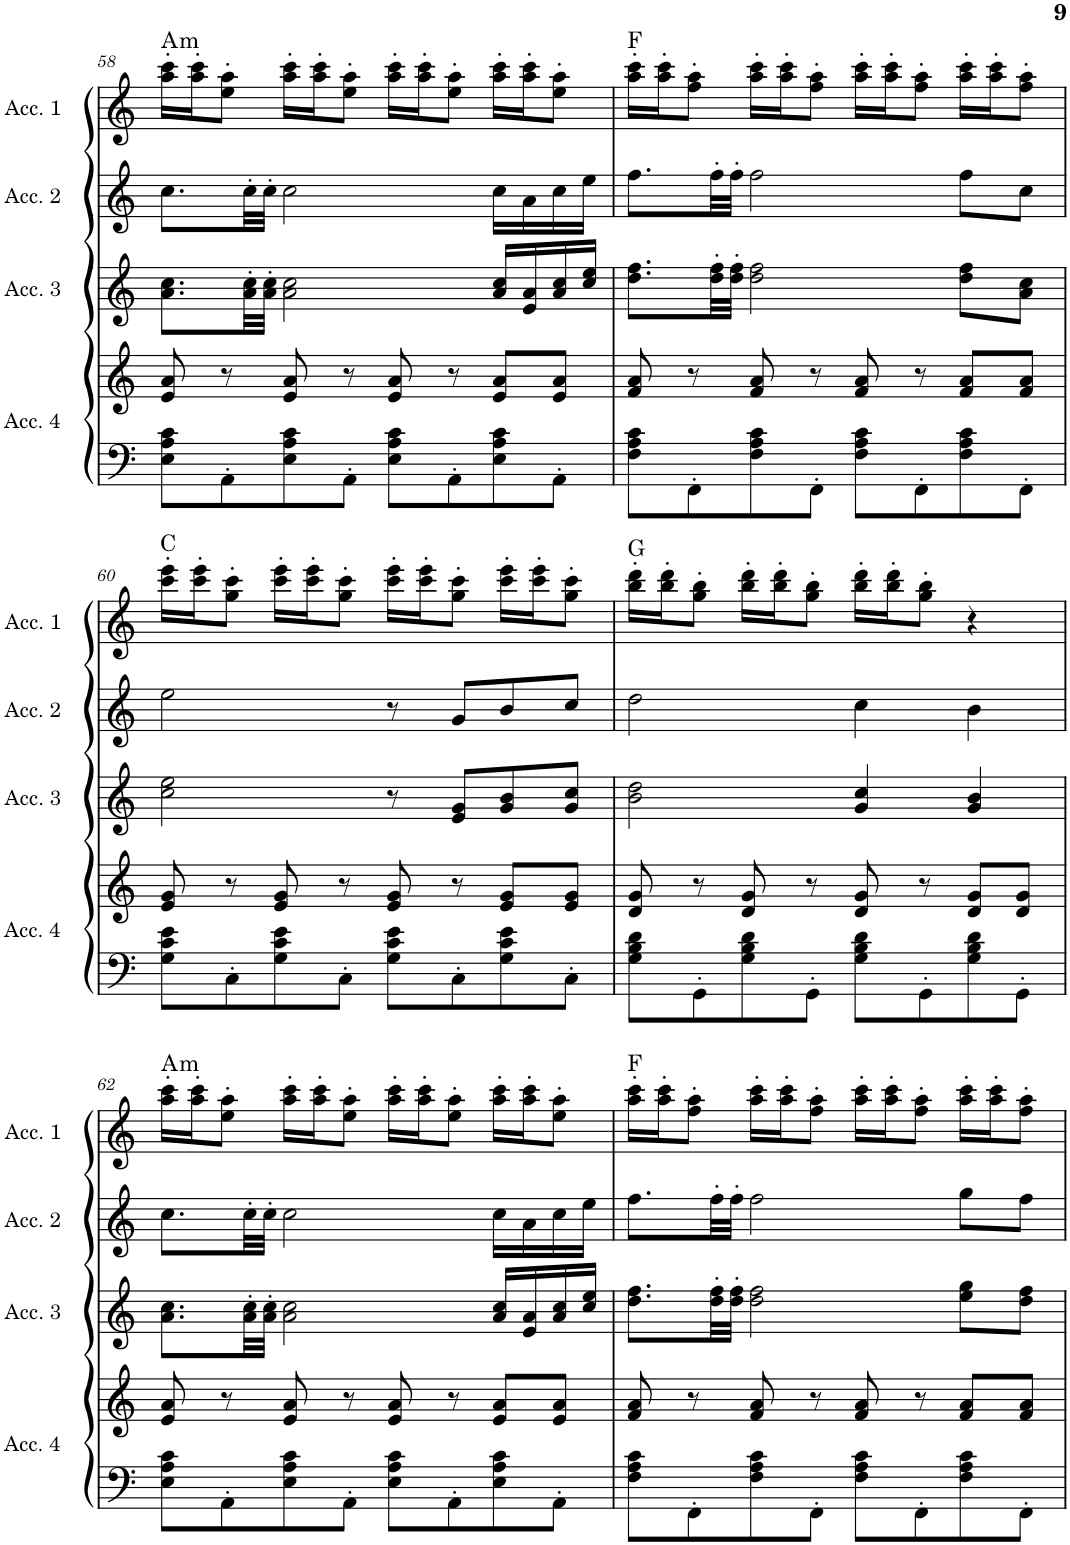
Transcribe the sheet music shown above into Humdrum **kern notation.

**kern	**kern	**kern	**kern	**kern	**harte
*part4	*part4	*part3	*part2	*part1	*part1
*staff5	*staff4	*staff3	*staff2	*staff1	*
*I"Accordion 4	*	*I"Accordion 3	*I"Accordion 2	*I"Accordion 1	*
*I'Acc. 4	*	*I'Acc. 3	*I'Acc. 2	*I'Acc. 1	*
!!LO:PB:g=z
*clefF4	*clefG2	*clefG2	*clefG2	*clefG2	*
*	*	*Trd7c12	*	*	*
*k[]	*k[]	*k[]	*k[]	*k[]	*
*M4/4	*M4/4	*M4/4	*M4/4	*M4/4	*
=58	=58	=58	=58	=58	=58
!	!	!	!	!	!LO:H:kt=m
8E\ 8A\ 8c\L	8e/ 8a/	8.a\ 8.cc\L	8.cc\L	16aa\' 16ccc\'LL	A:min
.	.	.	.	16aa\' 16ccc\'J	.
8AA'\	8r	.	.	8ee\' 8aa\'J	.
.	.	32a\' 32cc\'LL	32cc'\LL	.	.
.	.	32a\' 32cc\'JJJ	32cc'\JJJ	.	.
8E\ 8A\ 8c\	8e/ 8a/	2a\ 2cc\	2cc\	16aa\' 16ccc\'LL	.
.	.	.	.	16aa\' 16ccc\'J	.
8AA'\J	8r	.	.	8ee\' 8aa\'J	.
8E\ 8A\ 8c\L	8e/ 8a/	.	.	16aa\' 16ccc\'LL	.
.	.	.	.	16aa\' 16ccc\'J	.
8AA'\	8r	.	.	8ee\' 8aa\'J	.
8E\ 8A\ 8c\	8e/ 8a/L	16a/ 16cc/LL	16cc\LL	16aa\' 16ccc\'LL	.
.	.	16e/ 16a/	16a\	16aa\' 16ccc\'J	.
8AA'\J	8e/ 8a/J	16a/ 16cc/	16cc\	8ee\' 8aa\'J	.
.	.	16cc/ 16ee/JJ	16ee\JJ	.	.
=59	=59	=59	=59	=59	=59
8F\ 8A\ 8c\L	8f/ 8a/	8.dd\ 8.ff\L	8.ff\L	16aa\' 16ccc\'LL	F:maj
.	.	.	.	16aa\' 16ccc\'J	.
8FF'\	8r	.	.	8ff\' 8aa\'J	.
.	.	32dd\' 32ff\'LL	32ff'\LL	.	.
.	.	32dd\' 32ff\'JJJ	32ff'\JJJ	.	.
8F\ 8A\ 8c\	8f/ 8a/	2dd\ 2ff\	2ff\	16aa\' 16ccc\'LL	.
.	.	.	.	16aa\' 16ccc\'J	.
8FF'\J	8r	.	.	8ff\' 8aa\'J	.
8F\ 8A\ 8c\L	8f/ 8a/	.	.	16aa\' 16ccc\'LL	.
.	.	.	.	16aa\' 16ccc\'J	.
8FF'\	8r	.	.	8ff\' 8aa\'J	.
8F\ 8A\ 8c\	8f/ 8a/L	8dd\ 8ff\L	8ff\L	16aa\' 16ccc\'LL	.
.	.	.	.	16aa\' 16ccc\'J	.
8FF'\J	8f/ 8a/J	8a\ 8cc\J	8cc\J	8ff\' 8aa\'J	.
!!LO:LB:g=z
=60	=60	=60	=60	=60	=60
8G\ 8c\ 8e\L	8e/ 8g/	2cc\ 2ee\	2ee\	16ccc\' 16eee\'LL	C:maj
.	.	.	.	16ccc\' 16eee\'J	.
8C'\	8r	.	.	8gg\' 8ccc\'J	.
8G\ 8c\ 8e\	8e/ 8g/	.	.	16ccc\' 16eee\'LL	.
.	.	.	.	16ccc\' 16eee\'J	.
8C'\J	8r	.	.	8gg\' 8ccc\'J	.
8G\ 8c\ 8e\L	8e/ 8g/	8r	8r	16ccc\' 16eee\'LL	.
.	.	.	.	16ccc\' 16eee\'J	.
8C'\	8r	8e/ 8g/L	8g/L	8gg\' 8ccc\'J	.
8G\ 8c\ 8e\	8e/ 8g/L	8g/ 8b/	8b/	16ccc\' 16eee\'LL	.
.	.	.	.	16ccc\' 16eee\'J	.
8C'\J	8e/ 8g/J	8g/ 8cc/J	8cc/J	8gg\' 8ccc\'J	.
=61	=61	=61	=61	=61	=61
8G\ 8B\ 8d\L	8d/ 8g/	2b\ 2dd\	2dd\	16bb\' 16ddd\'LL	G:maj
.	.	.	.	16bb\' 16ddd\'J	.
8GG'\	8r	.	.	8gg\' 8bb\'J	.
8G\ 8B\ 8d\	8d/ 8g/	.	.	16bb\' 16ddd\'LL	.
.	.	.	.	16bb\' 16ddd\'J	.
8GG'\J	8r	.	.	8gg\' 8bb\'J	.
8G\ 8B\ 8d\L	8d/ 8g/	4g/ 4cc/	4cc\	16bb\' 16ddd\'LL	.
.	.	.	.	16bb\' 16ddd\'J	.
8GG'\	8r	.	.	8gg\' 8bb\'J	.
8G\ 8B\ 8d\	8d/ 8g/L	4g/ 4b/	4b\	4r	.
8GG'\J	8d/ 8g/J	.	.	.	.
!!LO:LB:g=z
=62	=62	=62	=62	=62	=62
!	!	!	!	!	!LO:H:kt=m
8E\ 8A\ 8c\L	8e/ 8a/	8.a\ 8.cc\L	8.cc\L	16aa\' 16ccc\'LL	A:min
.	.	.	.	16aa\' 16ccc\'J	.
8AA'\	8r	.	.	8ee\' 8aa\'J	.
.	.	32a\' 32cc\'LL	32cc'\LL	.	.
.	.	32a\' 32cc\'JJJ	32cc'\JJJ	.	.
8E\ 8A\ 8c\	8e/ 8a/	2a\ 2cc\	2cc\	16aa\' 16ccc\'LL	.
.	.	.	.	16aa\' 16ccc\'J	.
8AA'\J	8r	.	.	8ee\' 8aa\'J	.
8E\ 8A\ 8c\L	8e/ 8a/	.	.	16aa\' 16ccc\'LL	.
.	.	.	.	16aa\' 16ccc\'J	.
8AA'\	8r	.	.	8ee\' 8aa\'J	.
8E\ 8A\ 8c\	8e/ 8a/L	16a/ 16cc/LL	16cc\LL	16aa\' 16ccc\'LL	.
.	.	16e/ 16a/	16a\	16aa\' 16ccc\'J	.
8AA'\J	8e/ 8a/J	16a/ 16cc/	16cc\	8ee\' 8aa\'J	.
.	.	16cc/ 16ee/JJ	16ee\JJ	.	.
=63	=63	=63	=63	=63	=63
8F\ 8A\ 8c\L	8f/ 8a/	8.dd\ 8.ff\L	8.ff\L	16aa\' 16ccc\'LL	F:maj
.	.	.	.	16aa\' 16ccc\'J	.
8FF'\	8r	.	.	8ff\' 8aa\'J	.
.	.	32dd\' 32ff\'LL	32ff'\LL	.	.
.	.	32dd\' 32ff\'JJJ	32ff'\JJJ	.	.
8F\ 8A\ 8c\	8f/ 8a/	2dd\ 2ff\	2ff\	16aa\' 16ccc\'LL	.
.	.	.	.	16aa\' 16ccc\'J	.
8FF'\J	8r	.	.	8ff\' 8aa\'J	.
8F\ 8A\ 8c\L	8f/ 8a/	.	.	16aa\' 16ccc\'LL	.
.	.	.	.	16aa\' 16ccc\'J	.
8FF'\	8r	.	.	8ff\' 8aa\'J	.
8F\ 8A\ 8c\	8f/ 8a/L	8ee\ 8gg\L	8gg\L	16aa\' 16ccc\'LL	.
.	.	.	.	16aa\' 16ccc\'J	.
8FF'\J	8f/ 8a/J	8dd\ 8ff\J	8ff\J	8ff\' 8aa\'J	.
=	=	=	=	=	=
*-	*-	*-	*-	*-	*-
